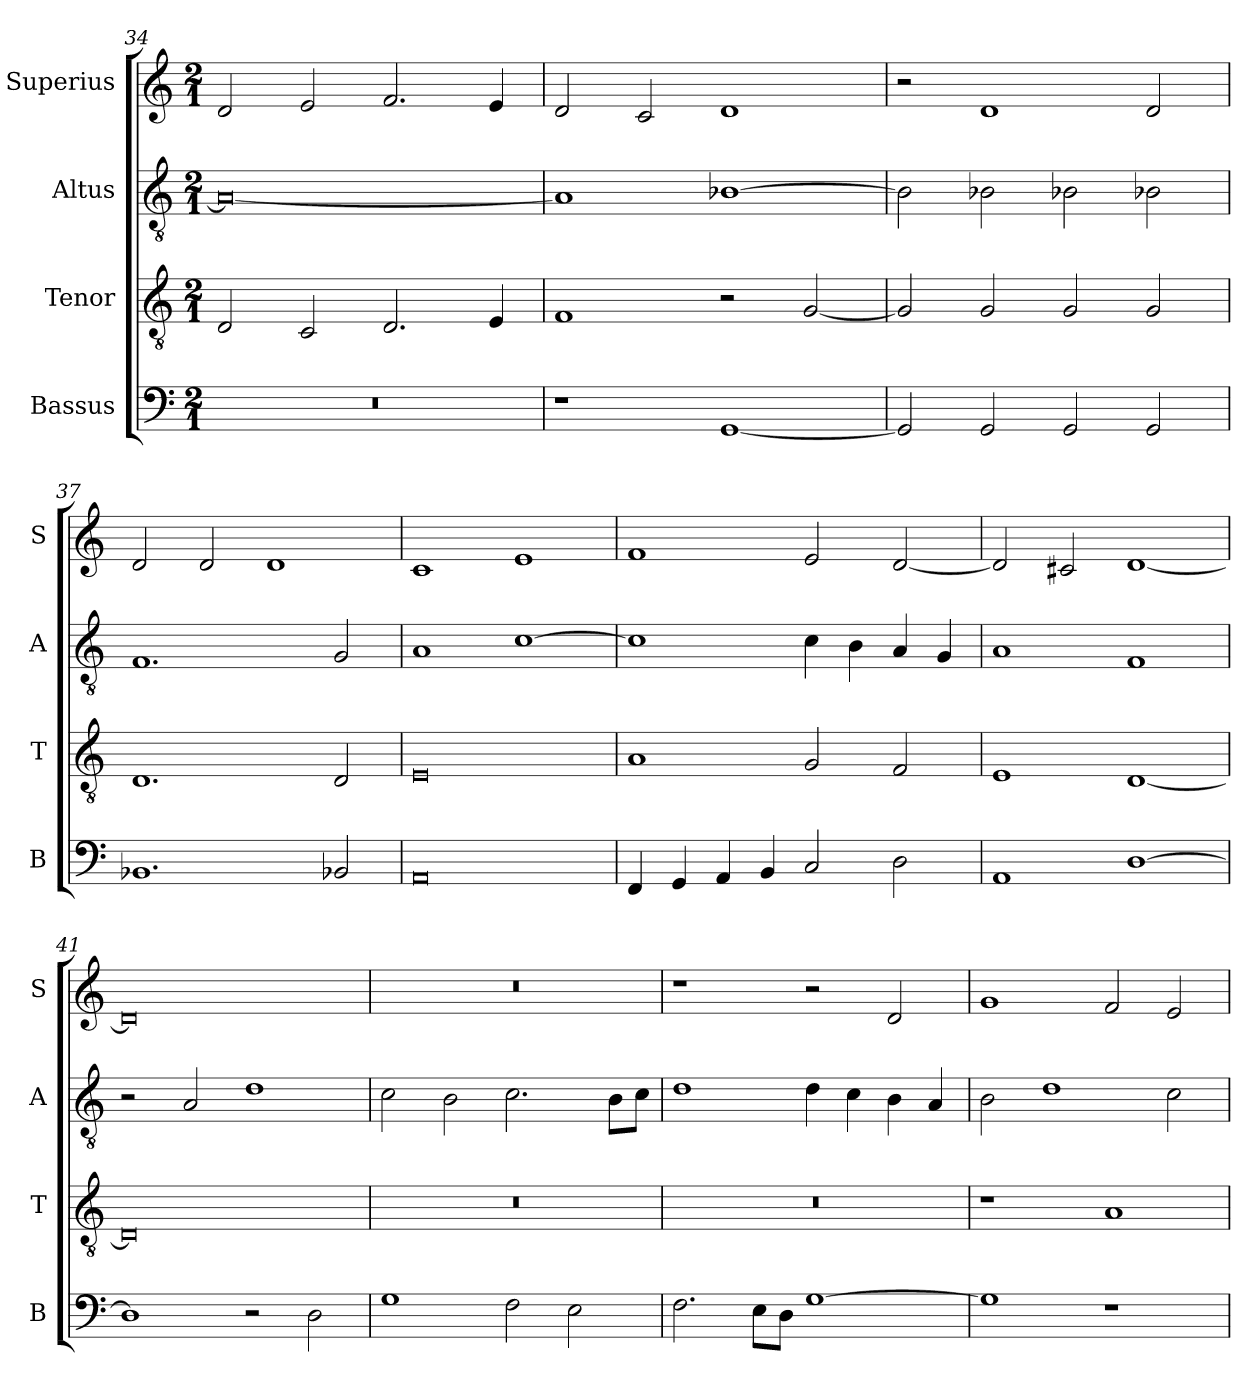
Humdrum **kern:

**kern	**kern	**kern	**kern
*part4	*part3	*part2	*part1
*staff4	*staff3	*staff2	*staff1
*I"Bassus	*I"Tenor	*I"Altus	*I"Superius
*I'B	*I'T	*I'A	*I'S
*clefF4	*clefGv2	*clefGv2	*clefG2
*k[]	*k[]	*k[]	*k[]
*M2/1	*M2/1	*M2/1	*M2/1
=34	=34	=34	=34
0r	2D	0A_	2d
.	2C	.	2e
.	2.D	.	2.f
.	4E	.	4e
=35	=35	=35	=35
1r	1F	1A]	2d
.	.	.	2c
[1GG	2r	[1B-X	1d
.	[2G	.	.
=36	=36	=36	=36
2GG]	2G]	2B-]	2r
2GG	2G	2B-X	1d
2GG	2G	2B-X	.
2GG	2G	2B-X	2d
=37	=37	=37	=37
1.BB-X	1.D	1.F	2d
.	.	.	2d
.	.	.	1d
2BB-X	2D	2G	.
=38	=38	=38	=38
0AA	0E	1A	1c
.	.	[1c	1e
=39	=39	=39	=39
4FF	1A	1c]	1f
4GG	.	.	.
4AA	.	.	.
4BB	.	.	.
2C	2G	4c	2e
.	.	4B	.
2D	2F	4A	[2d
.	.	4G	.
=40	=40	=40	=40
1AA	1E	1A	2d]
.	.	.	2c#X
[1D	[1D	1F	[1d
=41	=41	=41	=41
1D]	0D]	2r	0d]
.	.	2A	.
2r	.	1d	.
2D	.	.	.
=42	=42	=42	=42
1G	0r	2c	0r
.	.	2B	.
2F	.	2.c	.
2E	.	.	.
.	.	8BL	.
.	.	8cJ	.
=43	=43	=43	=43
2.F	0r	1d	1r
8EL	.	.	.
8DJ	.	.	.
[1G	.	4d	2r
.	.	4c	.
.	.	4B	2d
.	.	4A	.
=44	=44	=44	=44
1G]	1r	2B	1g
.	.	1d	.
1r	1A	.	2f
.	.	2c	2e
=	=	=	=
*-	*-	*-	*-
